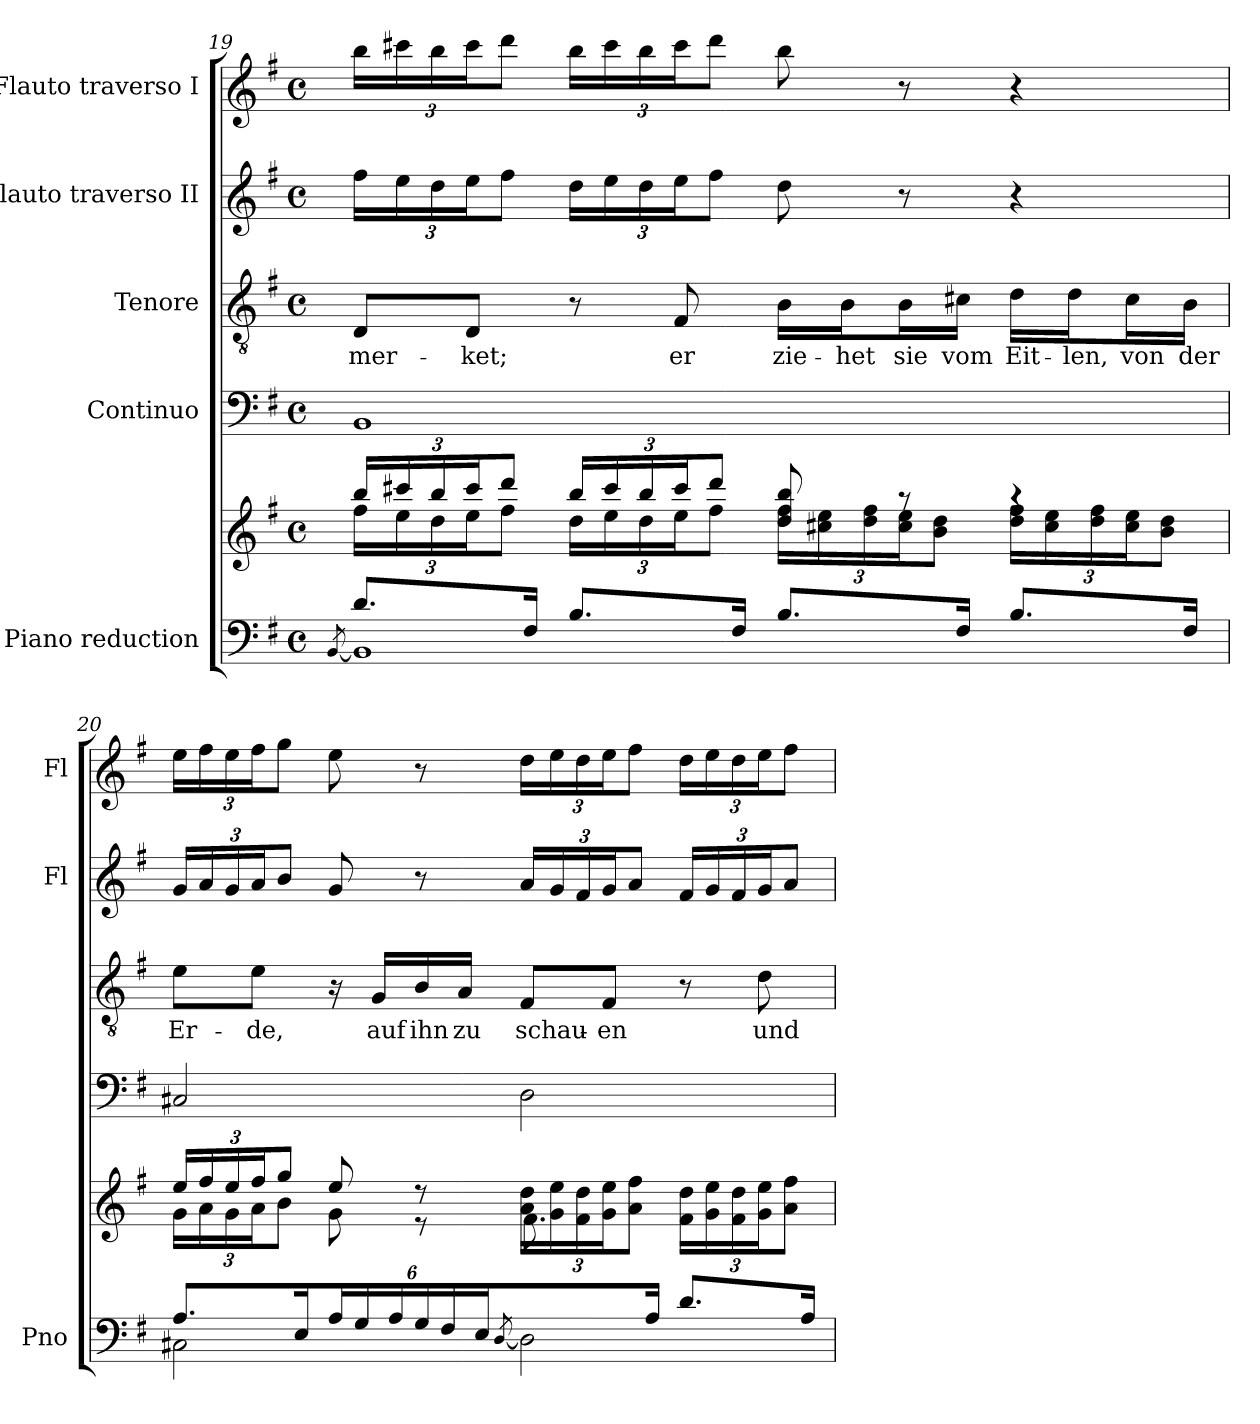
**kern	**kern	**kern	**kern	**text	**kern	**kern
*part5	*part5	*part4	*part3	*part3	*part2	*part1
*staff6	*staff5	*staff4	*staff3	*staff3	*staff2	*staff1
*I"Piano reduction	*	*I"Continuo	*I"Tenore	*	*I"Flauto traverso II	*I"Flauto traverso I
*I'Pno	*	*	*	*	*I'Fl	*I'Fl
!!LO:PB:g=z
*clefF4	*clefG2	*clefF4	*clefGv2	*	*clefG2	*clefG2
*k[f#]	*k[f#]	*k[f#]	*k[f#]	*	*k[f#]	*k[f#]
*M4/4	*M4/4	*M4/4	*M4/4	*	*M4/4	*M4/4
*met(c)	*met(c)	*met(c)	*met(c)	*	*met(c)	*met(c)
=19	=19	=19	=19	=19	=19	=19
*^	*	*	*	*	*	*
.	[8qBB/	.	.	.	.	.	.
*	*	*Xbrackettup	*	*	*	*	*
*	*	*^	*	*	*	*	*
!	!	!	!	!	!	!LO:LY:b	!	!
*	*	*	*	*	*	*	*Xbrackettup	*Xbrackettup
8.d/L	1BB]	24bb/LL	24ff#\LL	1BB	8D/L	mer-	24ff#\LL	24bb\LL
.	.	24ccc#X/	24ee\	.	.	.	24ee\	24ccc#X\
.	.	24bb/	24dd\	.	.	.	24dd\	24bb\
!	!	!	!	!	!	!LO:LY:b	!	!
.	.	24ccc#/J	24ee\J	.	8D/J	-ket;	24ee\J	24ccc#\J
.	.	12ddd/J	12ff#\J	.	.	.	12ff#\J	12ddd\J
16F#/Jk	.	.	.	.	.	.	.	.
8.B/L	.	24bb/LL	24dd\LL	.	8r	.	24dd\LL	24bb\LL
.	.	24ccc#/	24ee\	.	.	.	24ee\	24ccc#\
.	.	24bb/	24dd\	.	.	.	24dd\	24bb\
!	!	!	!	!	!	!LO:LY:b	!	!
.	.	24ccc#/J	24ee\J	.	8F#/	er	24ee\J	24ccc#\J
.	.	12ddd/J	12ff#\J	.	.	.	12ff#\J	12ddd\J
16F#/Jk	.	.	.	.	.	.	.	.
!	!	!	!	!	!	!LO:LY:b	!	!
8.B/L	.	8dd/ 8bb/	24dd\ 24ff#\LL	.	16B\LL	zie-	8dd\	8bb\
.	.	.	24cc#X\ 24ee\	.	.	.	.	.
!	!	!	!	!	!	!LO:LY:b	!	!
.	.	.	.	.	16B\J	-het	.	.
.	.	.	24dd\ 24ff#\	.	.	.	.	.
!	!	!	!	!	!	!LO:LY:b	!	!
.	.	8raa	24cc#\ 24ee\J	.	16B\L	sie	8r	8r
.	.	.	12b\ 12dd\J	.	.	.	.	.
!	!	!	!	!	!	!LO:LY:b	!	!
16F#/Jk	.	.	.	.	16c#X\JJ	vom	.	.
!	!	!	!	!	!	!LO:LY:b	!	!
8.B/L	.	4raa	24dd\ 24ff#\LL	.	16d\LL	Eit-	4r	4r
.	.	.	24cc#\ 24ee\	.	.	.	.	.
!	!	!	!	!	!	!LO:LY:b	!	!
.	.	.	.	.	16d\J	-len,	.	.
.	.	.	24dd\ 24ff#\	.	.	.	.	.
!	!	!	!	!	!	!LO:LY:b	!	!
.	.	.	24cc#\ 24ee\J	.	16c#\L	von	.	.
.	.	.	12b\ 12dd\J	.	.	.	.	.
!	!	!	!	!	!	!LO:LY:b	!	!
16F#/Jk	.	.	.	.	16B\JJ	der	.	.
=20	=20	=20	=20	=20	=20	=20	=20	=20
*	*	*	*^	*	*	*	*	*
!	!	!	!	!	!	!	!LO:LY:b	!	!
8.A/L	2C#X\	24ee/LL	24g\LL	2ryy	2C#X/	8e\L	Er-	24g/LL	24ee\LL
.	.	24ff#/	24a\	.	.	.	.	24a/	24ff#\
.	.	24ee/	24g\	.	.	.	.	24g/	24ee\
!	!	!	!	!	!	!	!LO:LY:b	!	!
.	.	24ff#/J	24a\J	.	.	8e\J	-de,	24a/J	24ff#\J
.	.	12gg/J	12b\J	.	.	.	.	12b/J	12gg\J
16E/Jk	.	.	.	.	.	.	.	.	.
*Xbrackettup	*	*	*	*	*	*	*	*	*
24A/LL	.	8ee/	8g\	.	.	16r	.	8g/	8ee\
24G/	.	.	.	.	.	.	.	.	.
!	!	!	!	!	!	!	!LO:LY:b	!	!
.	.	.	.	.	.	16G/LL	auf	.	.
24A/	.	.	.	.	.	.	.	.	.
!	!	!	!	!	!	!	!LO:LY:b	!	!
24G/	.	8r	8r	.	.	16B/	ihn	8r	8r
24F#/	.	.	.	.	.	.	.	.	.
!	!	!	!	!	!	!	!LO:LY:b	!	!
.	.	.	.	.	.	16A/JJ	zu	.	.
24E/JJ	.	.	.	.	.	.	.	.	.
.	[8qD/	.	.	.	.	.	.	.	.
!	!	!	!	!	!	!	!LO:LY:b	!	!
8.ryy	2D\]	24a\ 24dd\LL	2ryy	8.f#\L	2D\	8F#/L	schau-	24a/LL	24dd\LL
.	.	24g\ 24ee\	.	.	.	.	.	24g/	24ee\
.	.	24f#\ 24dd\	.	.	.	.	.	24f#/	24dd\
!	!	!	!	!	!	!	!LO:LY:b	!	!
.	.	24g\ 24ee\J	.	.	.	8F#/J	-en	24g/J	24ee\J
.	.	12a\ 12ff#\J	.	.	.	.	.	12a/J	12ff#\J
16A/Jk	.	.	.	4ryy	.	.	.	.	.
8.d/L	.	24f#\ 24dd\LL	.	.	.	8r	.	24f#/LL	24dd\LL
.	.	24g\ 24ee\	.	.	.	.	.	24g/	24ee\
.	.	24f#\ 24dd\	.	.	.	.	.	24f#/	24dd\
!	!	!	!	!	!	!	!LO:LY:b	!	!
.	.	24g\ 24ee\J	.	.	.	8d\	und	24g/J	24ee\J
.	.	12a\ 12ff#\J	.	.	.	.	.	12a/J	12ff#\J
16A/Jk	.	.	.	16ryy	.	.	.	.	.
*v	*v	*	*	*	*	*	*	*	*
*	*v	*v	*v	*	*	*	*	*
=	=	=	=	=	=	=
*-	*-	*-	*-	*-	*-	*-
